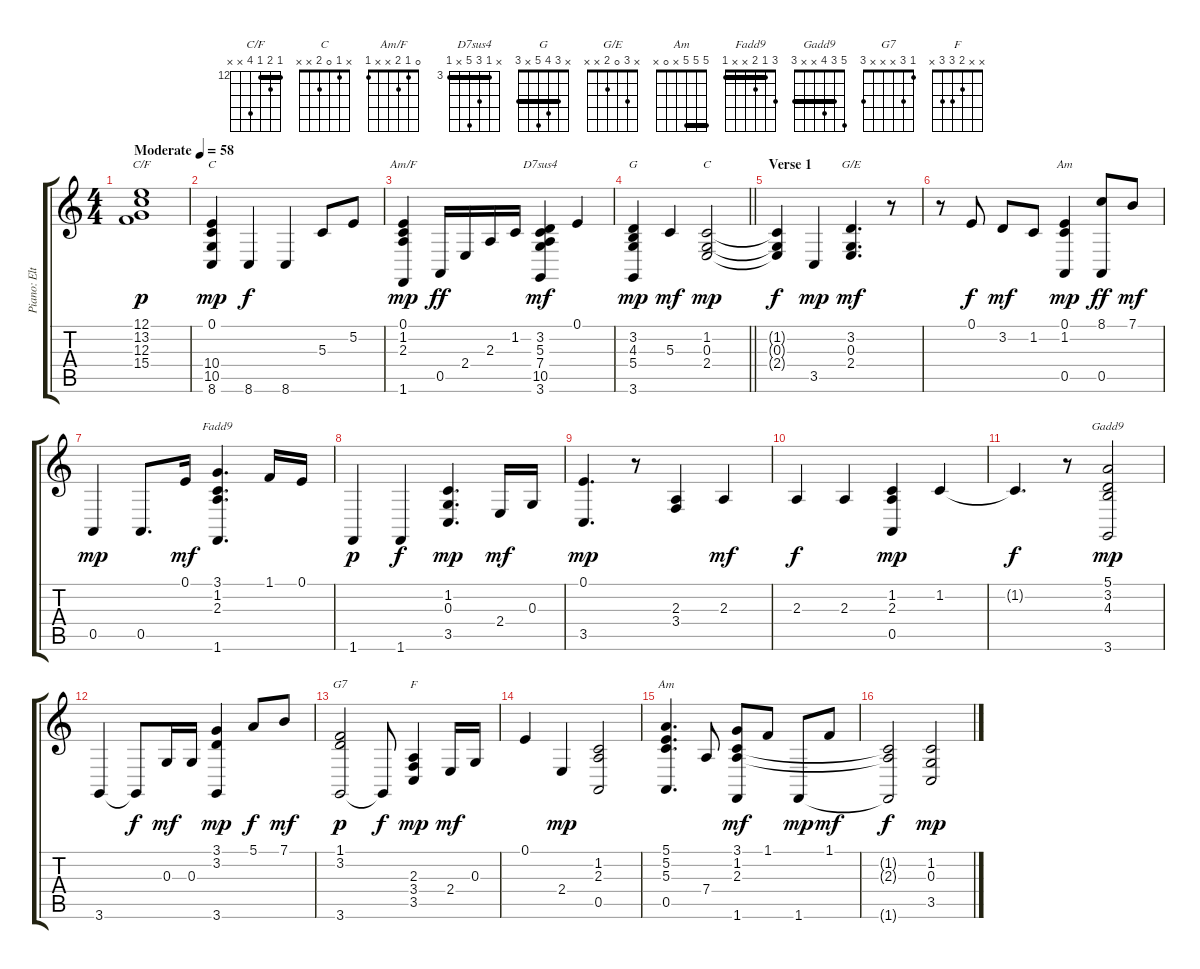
\track ("Piano: Elton John" "Piano: Elt") {instrument acousticgrandpiano}
\staff {score tabs}
\tuning (E4 B3 G3 D3 A2 E2) {hide}
\chord ("C/F" 12 13 12 15 x x) {firstfret 12 barre 12}
\chord ("C" 0 x x 10 10 8) {firstfret 8}
\chord ("Am/F" 0 1 2 x x 1)
\chord ("D7sus4" x 3 5 7 x 3) {firstfret 3 barre 3}
\chord ("G" x 3 4 5 x 3) {barre 3}
\chord ("C" x 1 0 2 x x)
\chord ("G/E" x 3 0 2 x x)
\chord ("Am" 0 1 x x 0 x)
\chord ("Fadd9" 3 1 2 x x 1) {barre 1}
\chord ("Gadd9" 5 3 4 x x 3) {barre 3}
\chord ("G7" 1 3 x x x 3)
\chord ("F" x x 2 3 3 x)
\chord ("Am" 5 5 5 x 0 x) {barre 5}
\ts (4 4)
\tempo (58 "Moderate")
\clef g2
\ks c
(12.1 13.2 12.3 15.4).1{ch "C/F" dy p instrument acousticgrandpiano} |
(0.1 10.4 10.5 8.6).4{ch "C" dy mp} 8.6.4{dy f} 8.6.4 5.3.8 5.2.8 |
(0.1 1.2 2.3 1.6).4{ch "Am/F" dy mp} 0.5.16{dy ff} 2.4.16 2.3.16 1.2.16 (3.2 5.3 7.4 10.5 3.6).4{ch "D7sus4" dy mf} 0.1.4 |
\barLineRight lightlight
(3.2 4.3 5.4 3.6).4{ch "G" dy mp} 5.3.4{dy mf} (1.2 0.3 2.4).2{ch "C" dy mp} |
\section ("" "Verse 1")
(1.2{t} 0.3{t} 2.4{t}).4{dy f} 3.5.4{dy mp} (3.2 0.3 2.4).4{d ch "G/E" dy mf} r.8 |
r.8 0.1.8{dy f} 3.2.8{dy mf} 1.2.8 (0.1 1.2 0.5).4{ch "Am" dy mp} (8.1 0.5).8{dy ff} 7.1.8{dy mf} |
0.5.4{dy mp} 0.5.8{d} 0.1.16{dy mf} (3.1 1.2 2.3 1.6).4{d ch "Fadd9"} 1.1.16 0.1.16 |
1.6.4{dy p} 1.6.4{dy f} (1.2 0.3 3.5).4{d dy mp} 2.4.16{dy mf} 0.3.16 |
(0.1 3.5).4{d dy mp} r.8 (2.3 3.4).4 2.3.4{dy mf} |
2.3.4{dy f} 2.3.4 (1.2 2.3 0.5).4{dy mp} 1.2.4 |
1.2{t}.4{d dy f} r.8 (5.1 3.2 4.3 3.6).2{ch "Gadd9" dy mp} |
3.6.4 3.6{t}.8{dy f} 0.3.16{dy mf} 0.3.16 (3.1 3.2 3.6).4{dy mp} 5.1.8{dy f} 7.1.8{dy mf} |
(1.1 3.2 3.6).2{ch "G7" dy p} 3.6{t}.8{dy f} (2.3 3.4 3.5).4{ch "F" dy mp} 2.4.16{dy mf} 0.3.16 |
0.1.4 2.4.4{dy mp} (1.2 2.3 0.5).2 |
(5.1 5.2 5.3 0.5).4{d ch "Am"} 7.4.8 (3.1 1.2 2.3 1.6).8{dy mf} 1.1.8 1.6.8{dy mp} 1.1.8{dy mf} |
(1.2{t} 2.3{t} 1.6{t}).2{dy f} (1.2 0.3 3.5).2{dy mp}
